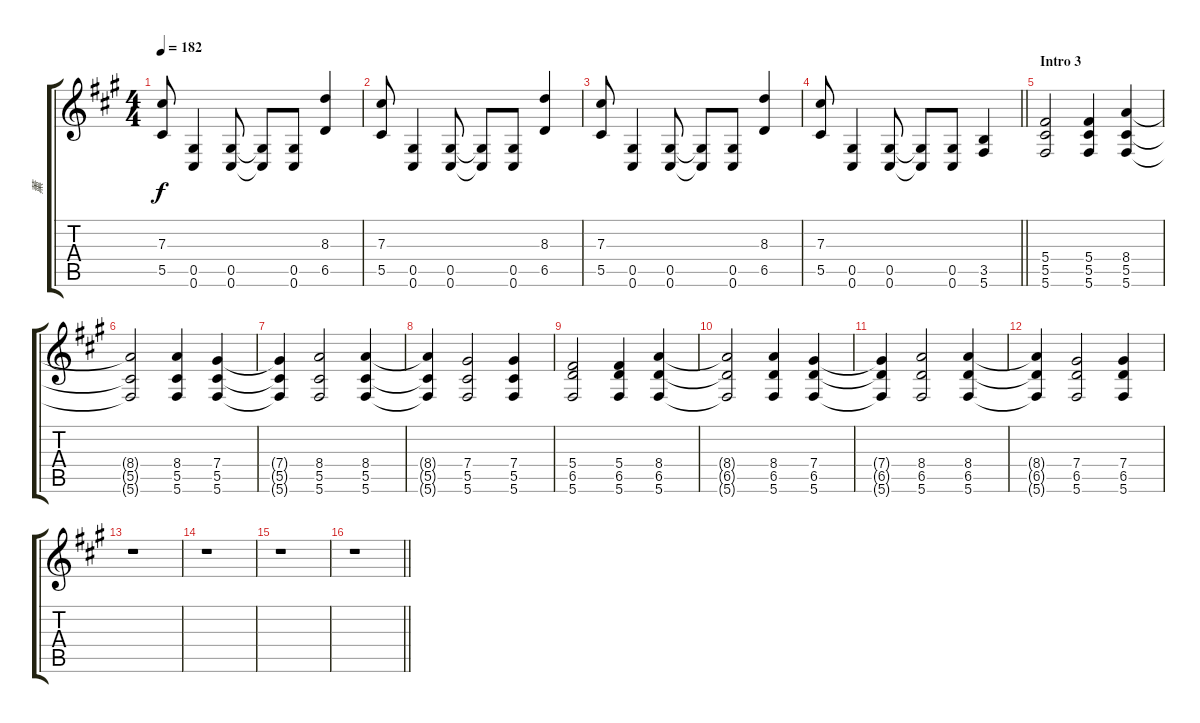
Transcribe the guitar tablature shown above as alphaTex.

\track ("薰" "薰") {instrument overdrivenguitar}
\staff {score tabs}
\tuning (Eb4 Bb3 Gb3 Db3 Ab2 Db2) {hide}
\ts (4 4)
\tempo 182
\clef g2
\ks a
(7.3 5.5).8{dy f} (0.5 0.6).4 (0.5 0.6).8 (0.5{t} 0.6{t}).8 (0.5 0.6).8 (8.3 6.5).4 |
(7.3 5.5).8 (0.5 0.6).4 (0.5 0.6).8 (0.5{t} 0.6{t}).8 (0.5 0.6).8 (8.3 6.5).4 |
(7.3 5.5).8 (0.5 0.6).4 (0.5 0.6).8 (0.5{t} 0.6{t}).8 (0.5 0.6).8 (8.3 6.5).4 |
\barLineRight lightlight
(7.3 5.5).8 (0.5 0.6).4 (0.5 0.6).8 (0.5{t} 0.6{t}).8 (0.5 0.6).8 (3.5 5.6).4 |
\section ("" "Intro 3")
(5.4 5.5 5.6).2 (5.4 5.5 5.6).4 (8.4 5.5 5.6).4 |
(8.4{t} 5.5{t} 5.6{t}).2 (8.4 5.5 5.6).4 (7.4 5.5 5.6).4 |
(7.4{t} 5.5{t} 5.6{t}).4 (8.4 5.5 5.6).2 (8.4 5.5 5.6).4 |
(8.4{t} 5.5{t} 5.6{t}).4 (7.4 5.5 5.6).2 (7.4 5.5 5.6).4 |
(5.4 6.5 5.6).2 (5.4 6.5 5.6).4 (8.4 6.5 5.6).4 |
(8.4{t} 6.5{t} 5.6{t}).2 (8.4 6.5 5.6).4 (7.4 6.5 5.6).4 |
(7.4{t} 6.5{t} 5.6{t}).4 (8.4 6.5 5.6).2 (8.4 6.5 5.6).4 |
(8.4{t} 6.5{t} 5.6{t}).4 (7.4 6.5 5.6).2 (7.4 6.5 5.6).4 |
r.1 |
r.1 |
r.1 |
\barLineRight lightlight
r.1
